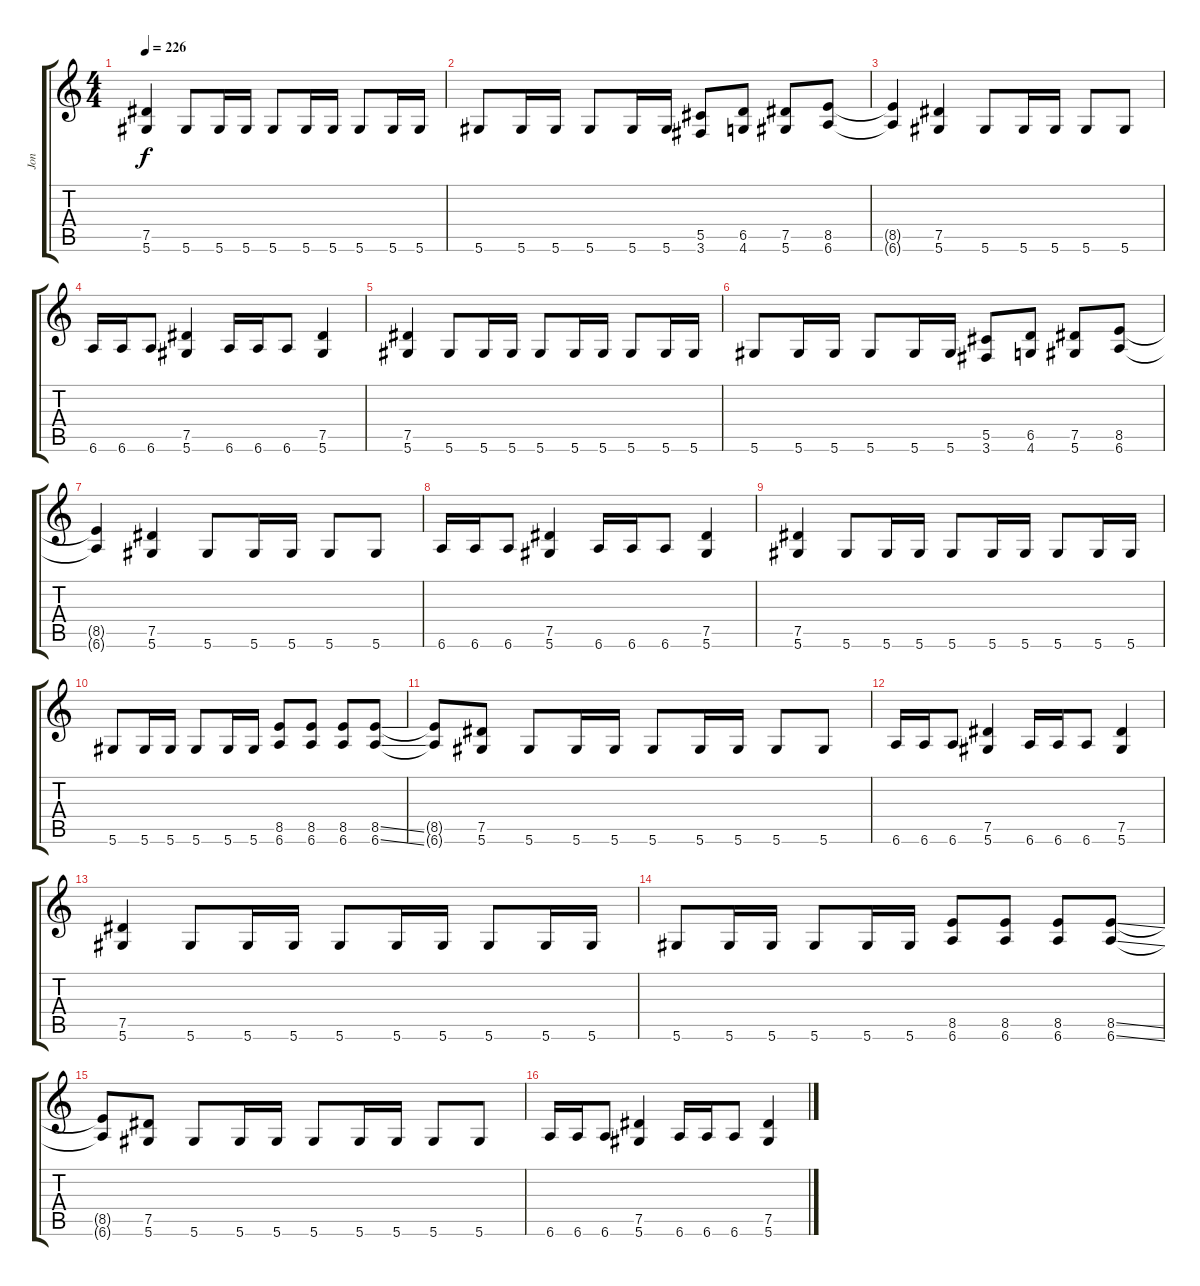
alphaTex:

\track ("Jon" "Jon") {instrument distortionguitar}
\staff {score tabs}
\tuning (Eb4 Bb3 Gb3 Db3 Ab2 Eb2) {hide}
\ts (4 4)
\tempo 226
\clef g2
\ks c
(7.5 5.6).4{dy f} 5.6.8 5.6.16 5.6.16 5.6.8 5.6.16 5.6.16 5.6.8 5.6.16 5.6.16 |
5.6.8 5.6.16 5.6.16 5.6.8 5.6.16 5.6.16 (5.5 3.6).8 (6.5 4.6).8 (7.5 5.6).8 (8.5 6.6).8 |
(8.5{t} 6.6{t}).4 (7.5 5.6).4 5.6.8 5.6.16 5.6.16 5.6.8 5.6.8 |
6.6.16 6.6.16 6.6.8 (7.5 5.6).4 6.6.16 6.6.16 6.6.8 (7.5 5.6).4 |
(7.5 5.6).4 5.6.8 5.6.16 5.6.16 5.6.8 5.6.16 5.6.16 5.6.8 5.6.16 5.6.16 |
5.6.8 5.6.16 5.6.16 5.6.8 5.6.16 5.6.16 (5.5 3.6).8 (6.5 4.6).8 (7.5 5.6).8 (8.5 6.6).8 |
(8.5{t} 6.6{t}).4 (7.5 5.6).4 5.6.8 5.6.16 5.6.16 5.6.8 5.6.8 |
6.6.16 6.6.16 6.6.8 (7.5 5.6).4 6.6.16 6.6.16 6.6.8 (7.5 5.6).4 |
(7.5 5.6).4 5.6.8 5.6.16 5.6.16 5.6.8 5.6.16 5.6.16 5.6.8 5.6.16 5.6.16 |
5.6.8 5.6.16 5.6.16 5.6.8 5.6.16 5.6.16 (8.5 6.6).8 (8.5 6.6).8 (8.5 6.6).8 (8.5{ss} 6.6{ss}).8 |
(8.5{t} 6.6{t}).8 (7.5 5.6).8 5.6.8 5.6.16 5.6.16 5.6.8 5.6.16 5.6.16 5.6.8 5.6.8 |
6.6.16 6.6.16 6.6.8 (7.5 5.6).4 6.6.16 6.6.16 6.6.8 (7.5 5.6).4 |
(7.5 5.6).4 5.6.8 5.6.16 5.6.16 5.6.8 5.6.16 5.6.16 5.6.8 5.6.16 5.6.16 |
5.6.8 5.6.16 5.6.16 5.6.8 5.6.16 5.6.16 (8.5 6.6).8 (8.5 6.6).8 (8.5 6.6).8 (8.5{ss} 6.6{ss}).8 |
(8.5{t} 6.6{t}).8 (7.5 5.6).8 5.6.8 5.6.16 5.6.16 5.6.8 5.6.16 5.6.16 5.6.8 5.6.8 |
6.6.16 6.6.16 6.6.8 (7.5 5.6).4 6.6.16 6.6.16 6.6.8 (7.5 5.6).4
